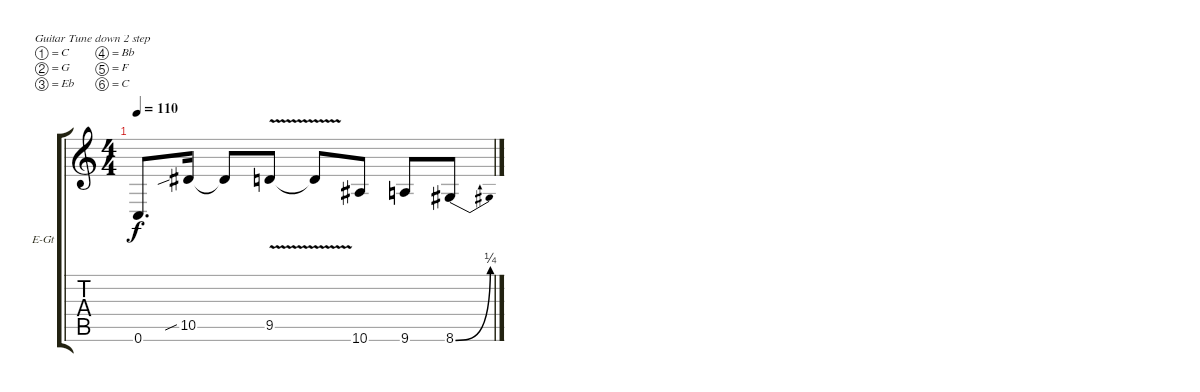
\defaultSystemsLayout 4
\bracketExtendMode groupsimilarinstruments
\firstSystemTrackNameOrientation horizontal
\otherSystemsTrackNameOrientation horizontal
\track ("Electric Guitar 1" "E-Gt") {instrument distortionguitar}
\staff {score tabs}
\tuning (C4 G3 Eb3 Bb2 F2 C2)
\ts (4 4)
\tempo 110
\clef g2
\ks c
0.6.8{d dy f} 10.5{sib}.16 10.5{t}.8 9.5{v}.8 9.5{t}.8 10.6.8 9.6.8 8.6{be (bend 0 0 12 1)}.8
